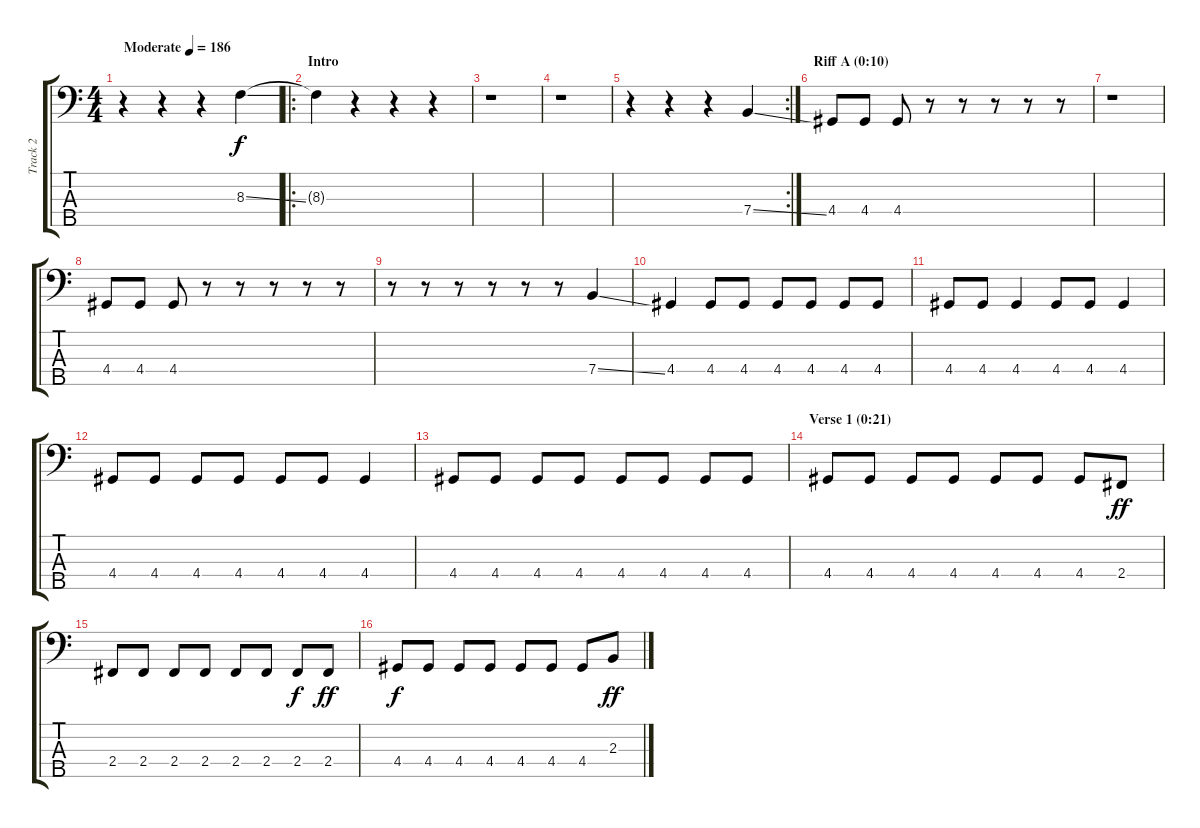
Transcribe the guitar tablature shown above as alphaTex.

\track ("Track 2" "Track 2") {instrument electricbassfinger}
\staff {score tabs}
\tuning (G2 D2 A1 E1 B0) {hide}
\ts (4 4)
\tempo (186 "Moderate")
\clef f4
\ks c
r.4{dy f instrument electricbassfinger} r.4 r.4 8.3{ss}.4 |
\ro
\section ("" "Intro")
8.3{t}.4 r.4 r.4 r.4 |
r.1 |
r.1 |
\rc 2
r.4 r.4 r.4 7.4{ss}.4 |
\section ("" "Riff A (0:10)")
4.4.8 4.4.8 4.4.8 r.8 r.8 r.8 r.8 r.8 |
r.1 |
4.4.8 4.4.8 4.4.8 r.8 r.8 r.8 r.8 r.8 |
r.8 r.8 r.8 r.8 r.8 r.8 7.4{ss}.4 |
4.4.4 4.4.8 4.4.8 4.4.8 4.4.8 4.4.8 4.4.8 |
4.4.8 4.4.8 4.4.4 4.4.8 4.4.8 4.4.4 |
4.4.8 4.4.8 4.4.8 4.4.8 4.4.8 4.4.8 4.4.4 |
4.4.8 4.4.8 4.4.8 4.4.8 4.4.8 4.4.8 4.4.8 4.4.8 |
\section ("" "Verse 1 (0:21)")
4.4.8 4.4.8 4.4.8 4.4.8 4.4.8 4.4.8 4.4.8 2.4.8{dy ff} |
2.4.8 2.4.8 2.4.8 2.4.8 2.4.8 2.4.8 2.4.8{dy f} 2.4.8{dy ff} |
4.4.8{dy f} 4.4.8 4.4.8 4.4.8 4.4.8 4.4.8 4.4.8 2.3.8{dy ff}
